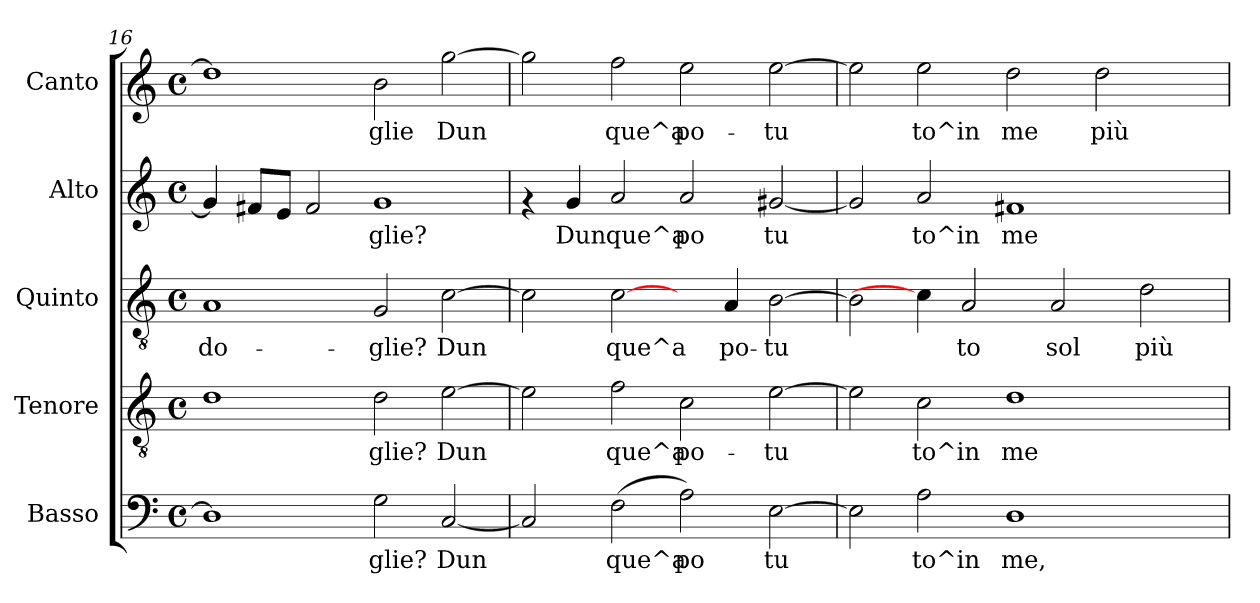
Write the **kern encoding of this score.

**kern	**text	**kern	**text	**kern	**text	**kern	**text	**kern	**text
*part5	*part5	*part4	*part4	*part3	*part3	*part2	*part2	*part1	*part1
*staff5	*staff5	*staff4	*staff4	*staff3	*staff3	*staff2	*staff2	*staff1	*staff1
*I"Basso	*	*I"Tenore	*	*I"Quinto	*	*I"Alto	*	*I"Canto	*
!!LO:PB:g=z
*clefF4	*	*clefGv2	*	*clefGv2	*	*clefG2	*	*clefG2	*
*k[]	*	*k[]	*	*k[]	*	*k[]	*	*k[]	*
*C:	*	*C:	*	*C:	*	*C:	*	*C:	*
*M4/4	*	*M4/4	*	*M4/4	*	*M4/4	*	*M4/4	*
*met(c)	*	*met(c)	*	*met(c)	*	*met(c)	*	*met(c)	*
=16	=16	=16	=16	=16	=16	=16	=16	=16	=16
!	!LO:LY:b:cj	!	!LO:LY:b:cj	!	!LO:LY:b:cj	!	!LO:LY:b:cj	!	!LO:LY:b:cj
1D]	--	1d	.	1A	do-	4g/]	--	1dd]	.
!	!	!	!	!	!	!	!LO:LY:b:cj	!	!
.	.	.	.	.	.	8f#X/L	--	.	.
!	!	!	!	!	!	!	!LO:LY:b:cj	!	!
.	.	.	.	.	.	8e/J	--	.	.
!	!	!	!	!	!	!	!LO:LY:b:cj	!	!
.	.	.	.	.	.	2f#/	--	.	.
!	!LO:LY:b:cj	!	!LO:LY:b:cj	!	!LO:LY:b:cj	!	!LO:LY:b:cj	!	!LO:LY:b:cj
2G\	-glie?	2d\	glie?	2G/	-glie?	1g	-glie?	2b\	glie
!	!LO:LY:b:cj	!	!LO:LY:b:cj	!	!LO:LY:b:cj	!	!	!	!LO:LY:b:cj
[<2C/	Dun	[>2e\	Dun-	[>2c\	Dun-	.	.	[>2gg\	Dun-
=17	=17	=17	=17	=17	=17	=17	=17	=17	=17
!	!LO:LY:b:cj	!	!LO:LY:b:cj	!	!LO:LY:b:cj	!	!	!	!LO:LY:b:cj
2C/]	.	2e\]	--	2c\]	--	4rf	.	2gg\]	--
!	!	!	!	!	!	!	!LO:LY:b:cj	!	!
.	.	.	.	.	.	4g/	Dun	.	.
!	!LO:LY:b:cj	!	!LO:LY:b:cj	!	!LO:LY:b:cj	!	!LO:LY:b:cj	!	!LO:LY:b:cj
(<2F\	que^a	2f\	-que^a	[2c\	-que^a	2a/	que^a	2ff\	-que^a
!	!LO:LY:b:cj	!	!LO:LY:b:cj	!	!	!	!LO:LY:b:cj	!	!LO:LY:b:cj
2A\)	po	2c\	po-	4ryy	.	2a/	po	2ee\	po-
!	!	!	!	!	!LO:LY:b:cj	!	!	!	!
.	.	.	.	4A/	po-	.	.	.	.
!	!LO:LY:b:cj	!	!LO:LY:b:cj	!	!LO:LY:b:cj	!	!LO:LY:b:cj	!	!LO:LY:b:cj
[>2E\	tu	[>2e\	-tu-	[>2B\	-tu-	[<2g#X/	tu	[>2ee\	-tu-
=18	=18	=18	=18	=18	=18	=18	=18	=18	=18
!	!LO:LY:b:cj	!	!LO:LY:b:cj	!	!LO:LY:b:cj	!	!LO:LY:b:cj	!	!LO:LY:b:cj
2E\]	.	2e\]	--	2B\]	--	2g#/]	.	2ee\]	--
!	!LO:LY:b:cj	!	!LO:LY:b:cj	!	!	!	!LO:LY:b:cj	!	!LO:LY:b:cj
2A\	to^in	2c\	-to^in	4c\]	.	2a/	to^in	2ee\	-to^in
!	!	!	!	!	!LO:LY:b:cj	!	!	!	!
.	.	.	.	2A/	-to	.	.	.	.
!	!LO:LY:b:cj	!	!LO:LY:b:cj	!	!	!	!LO:LY:b:cj	!	!LO:LY:b:cj
1D	me,	1d	me	.	.	1f#X	me	2dd\	me
!	!	!	!	!	!LO:LY:b:cj	!	!	!	!
.	.	.	.	2A/	sol	.	.	.	.
!	!	!	!	!	!	!	!	!	!LO:LY:b:cj
.	.	.	.	.	.	.	.	2dd\	più
!	!	!	!	!	!LO:LY:b:cj	!	!	!	!
.	.	.	.	2d\	più	.	.	.	.
4ryy	.	4ryy	.	.	.	4ryy	.	4ryy	.
=	=	=	=	=	=	=	=	=	=
*-	*-	*-	*-	*-	*-	*-	*-	*-	*-
